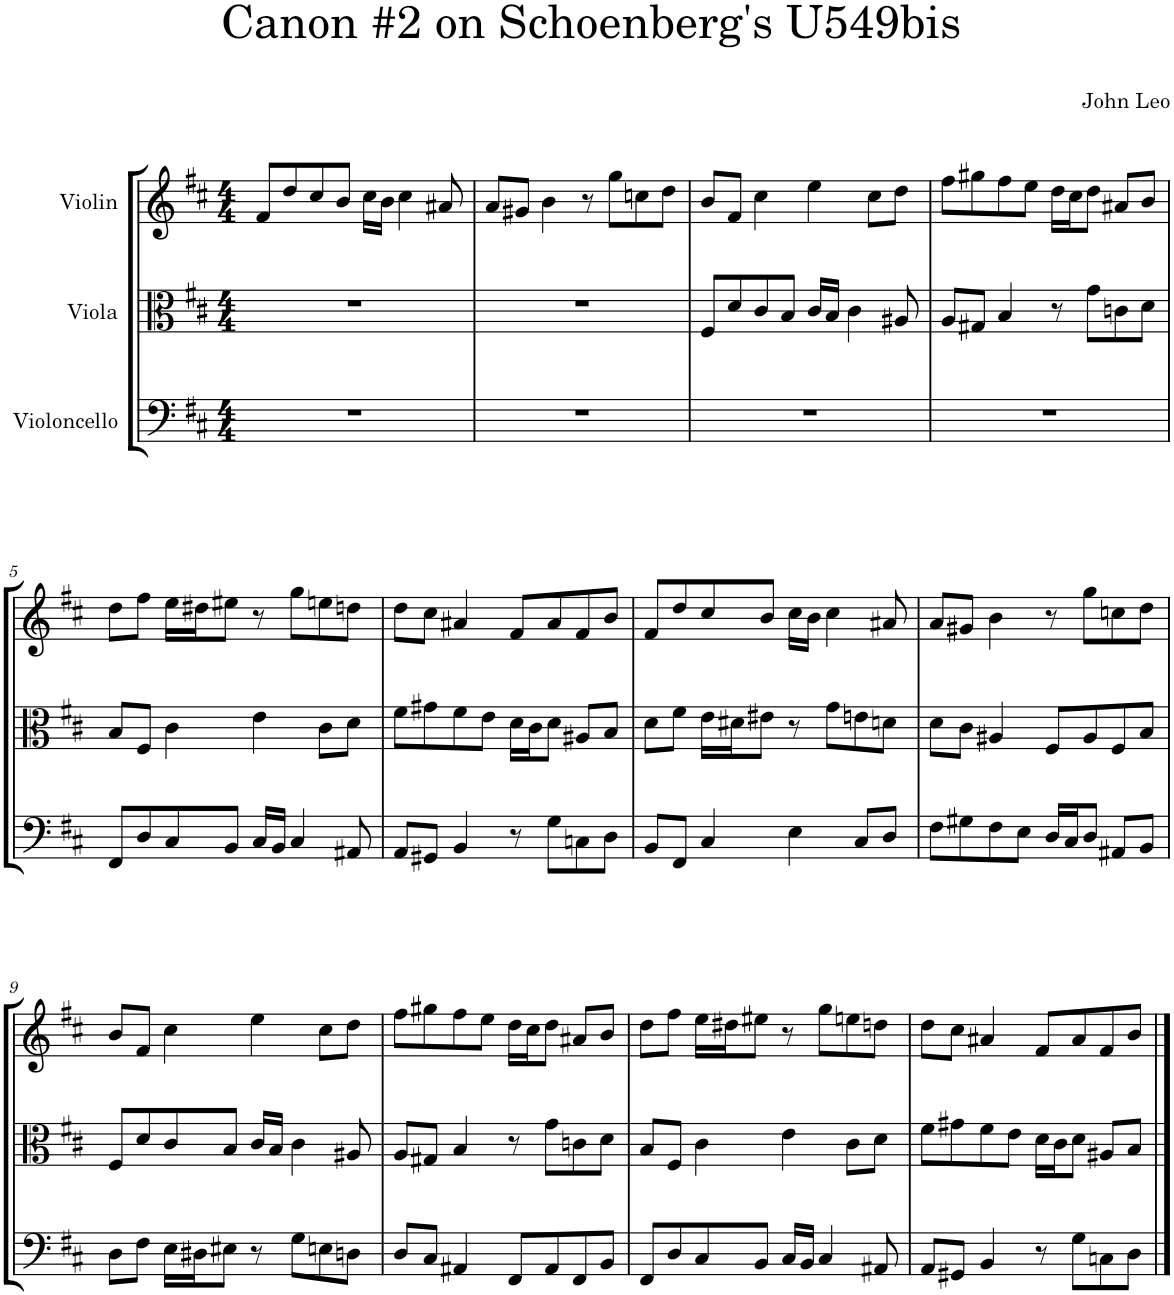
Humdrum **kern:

**kern	**kern	**kern
*part3	*part2	*part1
*staff3	*staff2	*staff1
*I"Violoncello	*I"Viola	*I"Violin
*I'Vc	*I'Vla	*I'Vln
*clefF4	*clefC3	*clefG2
*k[f#c#]	*k[f#c#]	*k[f#c#]
*M4/4	*M4/4	*M4/4
=1	=1	=1
1r	1r	8f#/L
.	.	8dd/
.	.	8cc#/
.	.	8b/J
.	.	16cc#\LL
.	.	16b\JJ
.	.	4cc#\
.	.	8a#X/
=2	=2	=2
1r	1r	8a/L
.	.	8g#X/J
.	.	4b\
.	.	8r
.	.	8gg\L
.	.	8ccn\
.	.	8dd\J
=3	=3	=3
1r	8F#/L	8b/L
.	8d/	8f#/J
.	8c#/	4cc#\
.	8B/J	.
.	16c#/LL	4ee\
.	16B/JJ	.
.	4c#\	.
.	.	8cc#\L
.	8A#X/	8dd\J
=4	=4	=4
1r	8A/L	8ff#\L
.	8G#X/J	8gg#X\
.	4B/	8ff#\
.	.	8ee\J
.	8r	16dd\LL
.	.	16cc#\J
.	8g\L	8dd\J
.	8cn\	8a#X/L
.	8d\J	8b/J
!!LO:LB:g=z
=5	=5	=5
8FF#/L	8B/L	8dd\L
8D/	8F#/J	8ff#\J
8C#/	4c#\	16ee\LL
.	.	16dd#X\J
8BB/J	.	8ee#X\J
16C#/LL	4e\	8r
16BB/JJ	.	.
4C#/	.	8gg\L
.	8c#\L	8een\
8AA#X/	8d\J	8ddn\J
=6	=6	=6
8AA/L	8f#\L	8dd\L
8GG#X/J	8g#X\	8cc#\J
4BB/	8f#\	4a#X/
.	8e\J	.
8r	16d\LL	8f#/L
.	16c#\J	.
8G\L	8d\J	8a#/
8Cn\	8A#X/L	8f#/
8D\J	8B/J	8b/J
=7	=7	=7
8BB/L	8d\L	8f#/L
8FF#/J	8f#\J	8dd/
4C#/	16e\LL	8cc#/
.	16d#X\J	.
.	8e#X\J	8b/J
4E\	8r	16cc#\LL
.	.	16b\JJ
.	8g\L	4cc#\
8C#/L	8en\	.
8D/J	8dn\J	8a#X/
=8	=8	=8
8F#\L	8d\L	8a/L
8G#X\	8c#\J	8g#X/J
8F#\	4A#X/	4b\
8E\J	.	.
16D/LL	8F#/L	8r
16C#/J	.	.
8D/J	8A#/	8gg\L
8AA#X/L	8F#/	8ccn\
8BB/J	8B/J	8dd\J
!!LO:LB:g=z
=9	=9	=9
8D\L	8F#/L	8b/L
8F#\J	8d/	8f#/J
16E\LL	8c#/	4cc#\
16D#X\J	.	.
8E#X\J	8B/J	.
8r	16c#/LL	4ee\
.	16B/JJ	.
8G\L	4c#\	.
8En\	.	8cc#\L
8Dn\J	8A#X/	8dd\J
=10	=10	=10
8D/L	8A/L	8ff#\L
8C#/J	8G#X/J	8gg#X\
4AA#X/	4B/	8ff#\
.	.	8ee\J
8FF#/L	8r	16dd\LL
.	.	16cc#\J
8AA#/	8g\L	8dd\J
8FF#/	8cn\	8a#X/L
8BB/J	8d\J	8b/J
=11	=11	=11
8FF#/L	8B/L	8dd\L
8D/	8F#/J	8ff#\J
8C#/	4c#\	16ee\LL
.	.	16dd#X\J
8BB/J	.	8ee#X\J
16C#/LL	4e\	8r
16BB/JJ	.	.
4C#/	.	8gg\L
.	8c#\L	8een\
8AA#X/	8d\J	8ddn\J
=12	=12	=12
8AA/L	8f#\L	8dd\L
8GG#X/J	8g#X\	8cc#\J
4BB/	8f#\	4a#X/
.	8e\J	.
8r	16d\LL	8f#/L
.	16c#\J	.
8G\L	8d\J	8a#/
8Cn\	8A#X/L	8f#/
8D\J	8B/J	8b/J
==	==	==
*-	*-	*-
